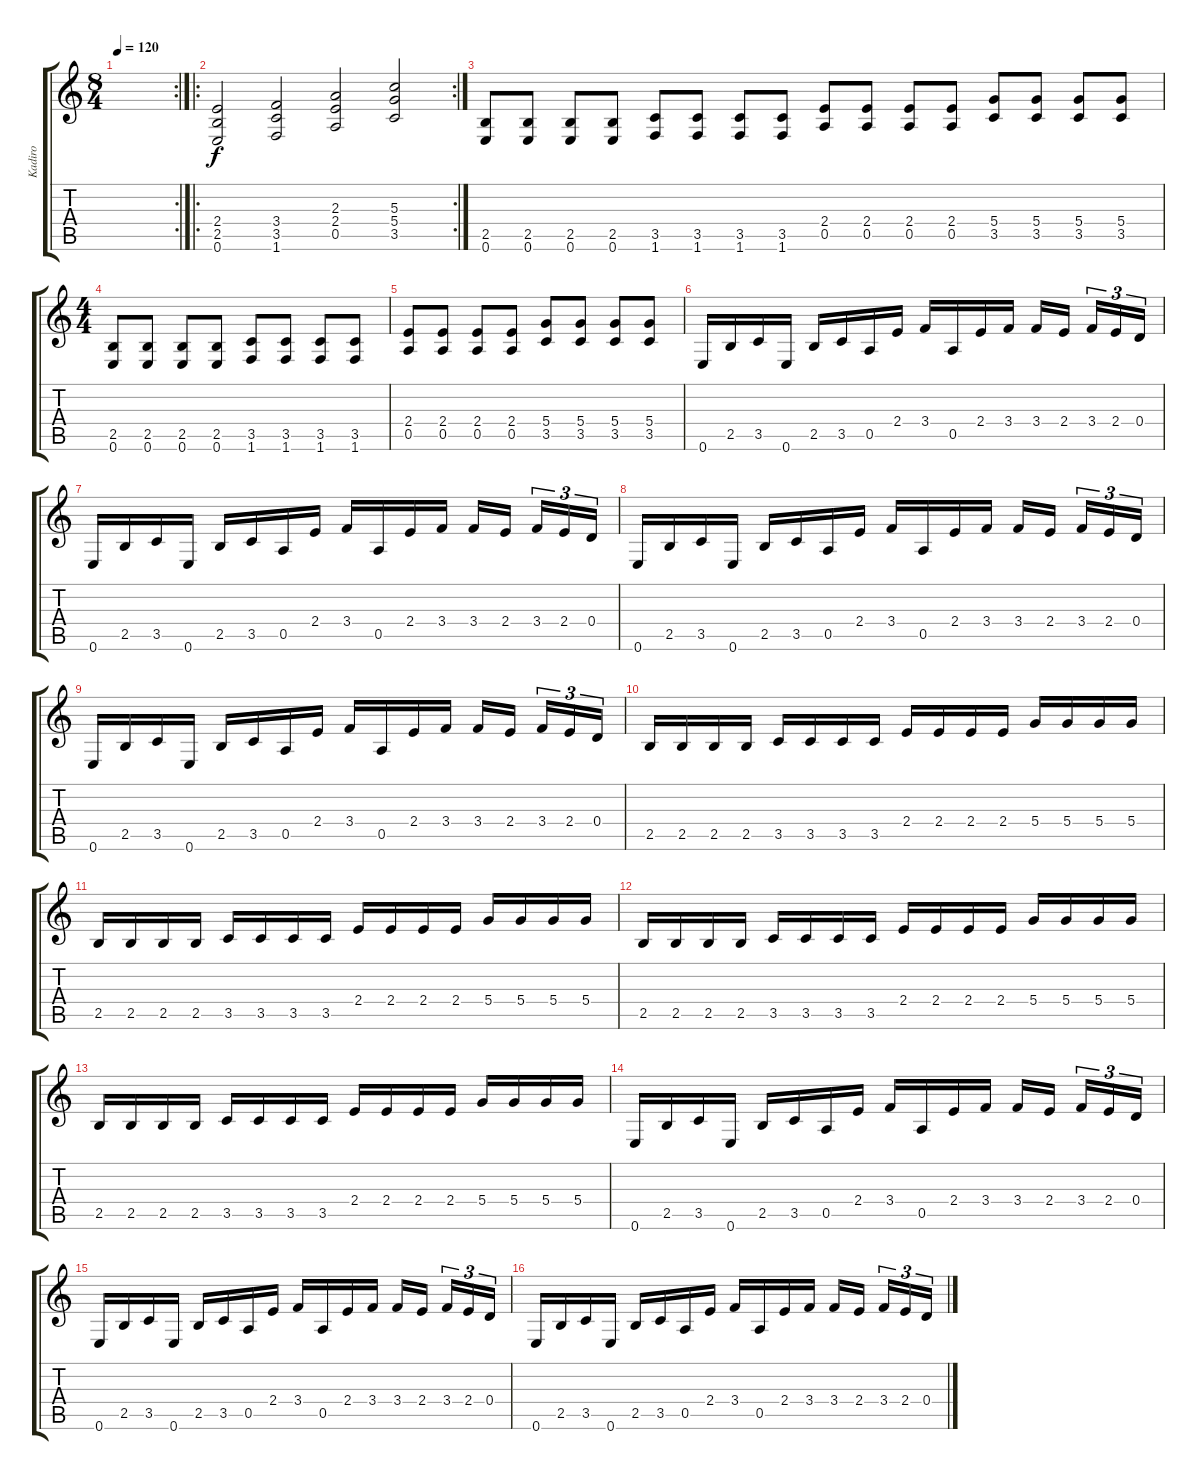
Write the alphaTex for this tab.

\track ("Kadiro" "Kadiro") {instrument distortionguitar}
\staff {score tabs}
\tuning (E4 B3 G3 D3 A2 E2) {hide}
\rc 2
\ts (8 4)
\tempo 120
\clef g2
\ks c
|
\ro
\rc 2
(2.4 2.5 0.6).2 (3.4 3.5 1.6).2 (2.3 2.4 0.5).2 (5.3 5.4 3.5).2 |
(2.5 0.6).8 (2.5 0.6).8 (2.5 0.6).8 (2.5 0.6).8 (3.5 1.6).8 (3.5 1.6).8 (3.5 1.6).8 (3.5 1.6).8 (2.4 0.5).8 (2.4 0.5).8 (2.4 0.5).8 (2.4 0.5).8 (5.4 3.5).8 (5.4 3.5).8 (5.4 3.5).8 (5.4 3.5).8 |
\ts (4 4)
(2.5 0.6).8 (2.5 0.6).8 (2.5 0.6).8 (2.5 0.6).8 (3.5 1.6).8 (3.5 1.6).8 (3.5 1.6).8 (3.5 1.6).8 |
(2.4 0.5).8 (2.4 0.5).8 (2.4 0.5).8 (2.4 0.5).8 (5.4 3.5).8 (5.4 3.5).8 (5.4 3.5).8 (5.4 3.5).8 |
0.6.16 2.5.16 3.5.16 0.6.16 2.5.16 3.5.16 0.5.16 2.4.16 3.4.16 0.5.16 2.4.16 3.4.16 3.4.16 2.4.16 3.4.16{tu (3 2)} 2.4.16{tu (3 2)} 0.4.16{tu (3 2)} |
0.6.16 2.5.16 3.5.16 0.6.16 2.5.16 3.5.16 0.5.16 2.4.16 3.4.16 0.5.16 2.4.16 3.4.16 3.4.16 2.4.16 3.4.16{tu (3 2)} 2.4.16{tu (3 2)} 0.4.16{tu (3 2)} |
0.6.16 2.5.16 3.5.16 0.6.16 2.5.16 3.5.16 0.5.16 2.4.16 3.4.16 0.5.16 2.4.16 3.4.16 3.4.16 2.4.16 3.4.16{tu (3 2)} 2.4.16{tu (3 2)} 0.4.16{tu (3 2)} |
0.6.16 2.5.16 3.5.16 0.6.16 2.5.16 3.5.16 0.5.16 2.4.16 3.4.16 0.5.16 2.4.16 3.4.16 3.4.16 2.4.16 3.4.16{tu (3 2)} 2.4.16{tu (3 2)} 0.4.16{tu (3 2)} |
2.5.16 2.5.16 2.5.16 2.5.16 3.5.16 3.5.16 3.5.16 3.5.16 2.4.16 2.4.16 2.4.16 2.4.16 5.4.16 5.4.16 5.4.16 5.4.16 |
2.5.16 2.5.16 2.5.16 2.5.16 3.5.16 3.5.16 3.5.16 3.5.16 2.4.16 2.4.16 2.4.16 2.4.16 5.4.16 5.4.16 5.4.16 5.4.16 |
2.5.16 2.5.16 2.5.16 2.5.16 3.5.16 3.5.16 3.5.16 3.5.16 2.4.16 2.4.16 2.4.16 2.4.16 5.4.16 5.4.16 5.4.16 5.4.16 |
2.5.16 2.5.16 2.5.16 2.5.16 3.5.16 3.5.16 3.5.16 3.5.16 2.4.16 2.4.16 2.4.16 2.4.16 5.4.16 5.4.16 5.4.16 5.4.16 |
0.6.16 2.5.16 3.5.16 0.6.16 2.5.16 3.5.16 0.5.16 2.4.16 3.4.16 0.5.16 2.4.16 3.4.16 3.4.16 2.4.16 3.4.16{tu (3 2)} 2.4.16{tu (3 2)} 0.4.16{tu (3 2)} |
0.6.16 2.5.16 3.5.16 0.6.16 2.5.16 3.5.16 0.5.16 2.4.16 3.4.16 0.5.16 2.4.16 3.4.16 3.4.16 2.4.16 3.4.16{tu (3 2)} 2.4.16{tu (3 2)} 0.4.16{tu (3 2)} |
0.6.16 2.5.16 3.5.16 0.6.16 2.5.16 3.5.16 0.5.16 2.4.16 3.4.16 0.5.16 2.4.16 3.4.16 3.4.16 2.4.16 3.4.16{tu (3 2)} 2.4.16{tu (3 2)} 0.4.16{tu (3 2)}
